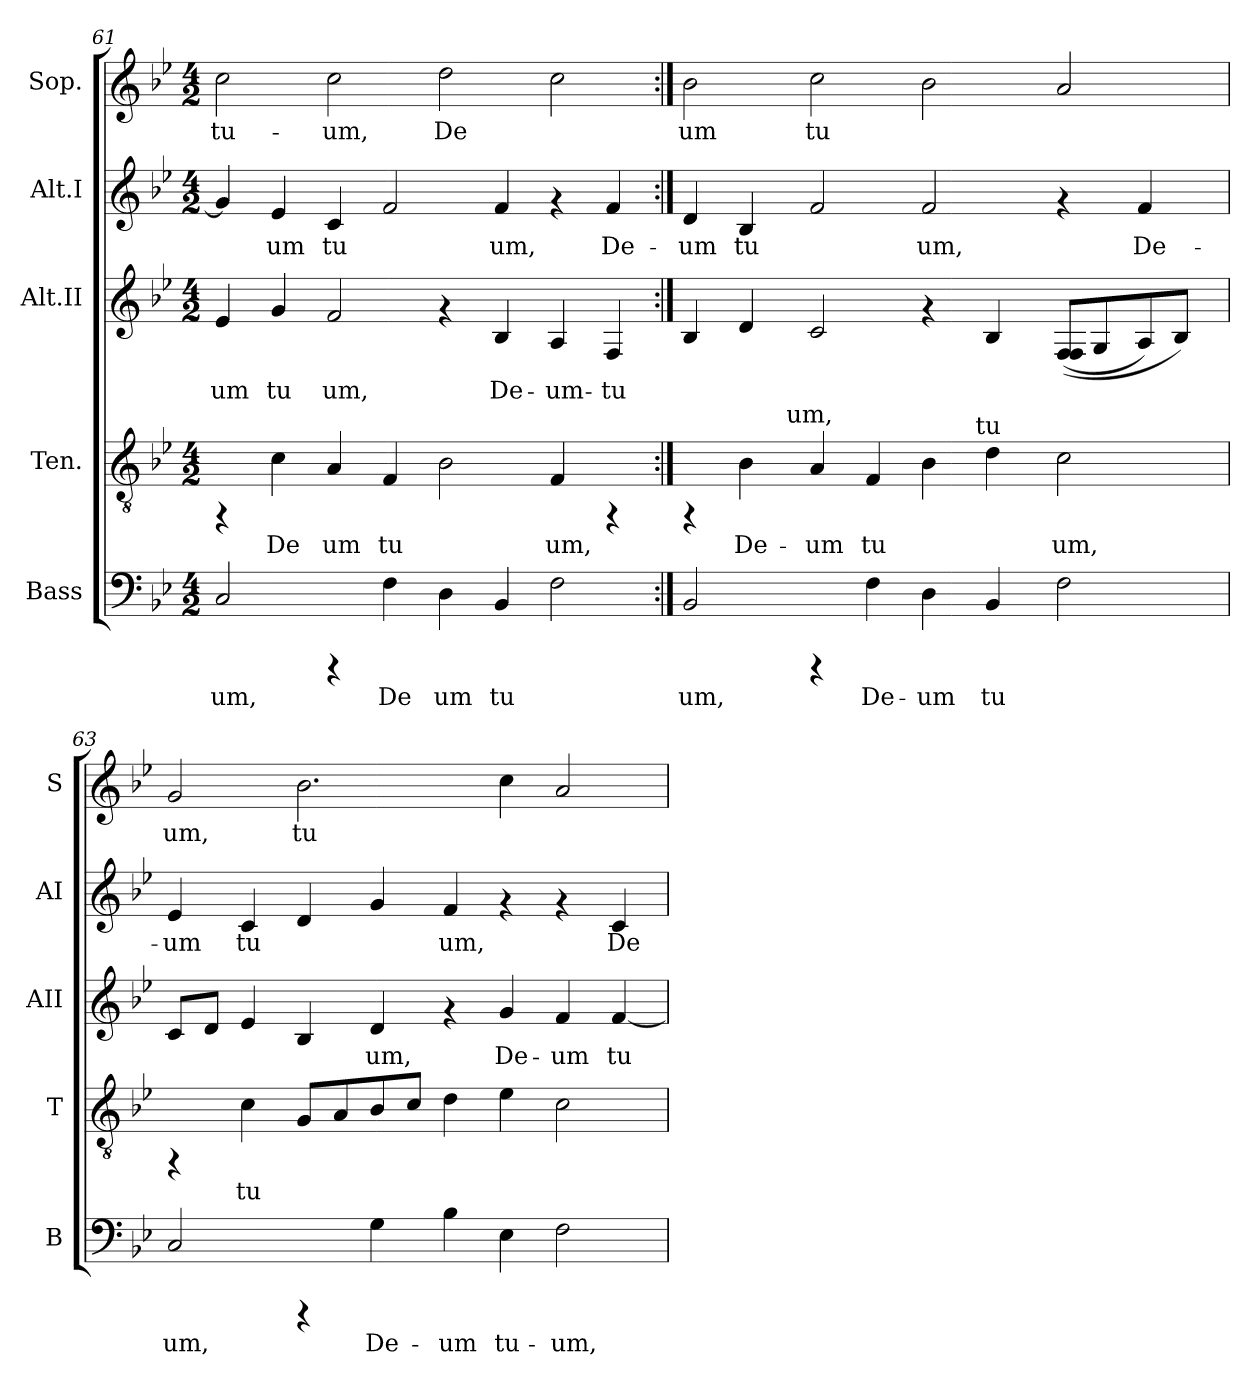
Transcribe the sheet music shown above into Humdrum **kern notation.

**kern	**text	**kern	**text	**kern	**text	**kern	**text	**kern	**text
*part5	*part5	*part4	*part4	*part3	*part3	*part2	*part2	*part1	*part1
*staff5	*staff5	*staff4	*staff4	*staff3	*staff3	*staff2	*staff2	*staff1	*staff1
*I"Bass	*	*I"Ten.	*	*I"Alt.II	*	*I"Alt.I	*	*I"Sop.	*
*I'B	*	*I'T	*	*I'AII	*	*I'AI	*	*I'S	*
*clefF4	*	*clefGv2	*	*clefG2	*	*clefG2	*	*clefG2	*
*k[b-e-]	*	*k[b-e-]	*	*k[b-e-]	*	*k[b-e-]	*	*k[b-e-]	*
*B-:	*	*B-:	*	*B-:	*	*B-:	*	*B-:	*
*M4/2	*	*M4/2	*	*M4/2	*	*M4/2	*	*M4/2	*
=61	=61	=61	=61	=61	=61	=61	=61	=61	=61
!	!LO:LY:b:cj	!	!	!	!LO:LY:b:cj	!	!LO:LY:b:cj	!	!LO:LY:b:cj
2C/	-um,	4rFF	.	4e-/	-um	4g/]	--	2cc\	tu-
!	!	!	!LO:LY:b:cj	!	!LO:LY:b:cj	!	!LO:LY:b:cj	!	!
.	.	4c\	De	4g/	tu	4e-/	-um	.	.
!	!	!	!LO:LY:b:cj	!	!LO:LY:b:cj	!	!LO:LY:b:cj	!	!LO:LY:b:cj
4rCCC	.	4A/	um	2f/	um,	4c/	tu-	2cc\	-um,
!	!LO:LY:b:cj	!	!LO:LY:b:cj	!	!	!	!LO:LY:b:cj	!	!
4F\	De	4F/	tu-	.	.	2f/	--	.	.
!	!LO:LY:b:cj	!	!LO:LY:b:cj	!	!	!	!	!	!LO:LY:b:cj
4D\	um	2B-\	--	4rf	.	.	.	2dd\	De-
!	!LO:LY:b:cj	!	!	!	!LO:LY:b:cj	!	!LO:LY:b:cj	!	!
4BB-/	tu-	.	.	4B-/	De-	4f/	-um,	.	.
!	!LO:LY:b:cj	!	!LO:LY:b:cj	!	!LO:LY:b:cj	!	!	!	!LO:LY:b:cj
2F\	--	4F/	-um,	4A/	-um-	4rf	.	2cc\	--
!	!	!	!	!	!LO:LY:b:cj	!	!LO:LY:b:cj	!	!
.	.	4rFF	.	4F/	-tu	4f/	De-	.	.
!!LO:LB:g=z
=62:|!	=62:|!	=62:|!	=62:|!	=62:|!	=62:|!	=62:|!	=62:|!	=62:|!	=62:|!
!	!LO:LY:b:cj	!	!	!	!LO:LY:b:cj	!	!LO:LY:b:cj	!	!LO:LY:b:cj
*	*	*^	*	*	*	*	*	*	*
*	*	*	*^	*	*	*	*	*	*	*
2BB-/	-um,	4rFF	4..ryy	1ryy	.	4B-/	.	4d/	-um	2b-\	-um
!	!	!	!	!	!LO:LY:b:cj	!	!LO:LY:b:cj	!	!LO:LY:b:cj	!	!
.	.	4B-\	.	.	De-	4d/	.	4B-/	tu-	.	.
!	!	!	!LO:TX:a:t=um,	!	!	!	!	!	!	!	!
.	.	.	1ryy	.	.	.	.	.	.	.	.
!	!	!	!	!	!LO:LY:b:cj	!	!LO:LY:b:cj	!	!LO:LY:b:cj	!	!LO:LY:b:cj
4rCCC	.	4A/	.	.	-um	2c/	.	2f/	--	2cc\	tu-
!	!LO:LY:b:cj	!	!	!	!LO:LY:b:cj	!	!	!	!	!	!
4F\	De-	4F/	.	.	tu-	.	.	.	.	.	.
!	!LO:LY:b:cj	!	!	!	!LO:LY:b:cj	!	!	!	!LO:LY:b:cj	!	!LO:LY:b:cj
4D\	-um	4B-\	.	8...ryy	--	4rf	.	2f/	-um,	2b-\	--
!	!	!	!	!LO:TX:a:t=tu	!	!	!	!	!	!	!
.	.	.	.	2ryy	.	.	.	.	.	.	.
!	!LO:LY:b:cj	!	!	!	!LO:LY:b:cj	!	!LO:LY:b:cj	!	!	!	!
4BB-/	tu-	4d\	.	.	--	4B-/	.	.	.	.	.
.	.	.	2ryy	.	.	.	.	.	.	.	.
!	!LO:LY:b:cj	!	!	!	!LO:LY:b:cj	!	!LO:LY:b:cj	!	!	!	!LO:LY:b:cj
2F\	--	2c\	.	.	-um,	(>(>8F/ 8F/L	.	4rf	.	2a/	--
!	!	!	!	!	!	!	!LO:LY:b:cj	!	!	!	!
.	.	.	.	.	.	8G/	.	.	.	.	.
.	.	.	.	4ryy	.	.	.	.	.	.	.
!	!	!	!	!	!	!	!LO:LY:b:cj	!	!LO:LY:b:cj	!	!
.	.	.	.	.	.	8A/)	.	4f/	De-	.	.
!	!	!	!	!	!	!	!LO:LY:b:cj	!	!	!	!
.	.	.	.	.	.	8B-/J)	.	.	.	.	.
.	.	.	16ryy	.	.	.	.	.	.	.	.
.	.	.	.	64ryy	.	.	.	.	.	.	.
=63	=63	=63	=63	=63	=63	=63	=63	=63	=63	=63	=63
!	!LO:LY:b:cj	!	!	!	!	!	!LO:LY:b:cj	!	!LO:LY:b:cj	!	!LO:LY:b:cj
*	*	*v	*v	*v	*	*	*	*	*	*	*
2C/	-um,	4rFF	.	8c/L	.	4e-/	-um	2g/	-um,
!	!	!	!	!	!LO:LY:b:cj	!	!	!	!
.	.	.	.	8d/J	.	.	.	.	.
!	!	!	!LO:LY:b:cj	!	!LO:LY:b:cj	!	!LO:LY:b:cj	!	!
.	.	4c\	tu-	4e-/	.	4c/	tu-	.	.
!	!	!	!LO:LY:b:cj	!	!LO:LY:b:cj	!	!LO:LY:b:cj	!	!LO:LY:b:cj
4rCCC	.	8G/L	--	4B-/	.	4d/	--	2.b-\	tu-
!	!	!	!LO:LY:b:cj	!	!	!	!	!	!
.	.	8A/	--	.	.	.	.	.	.
!	!LO:LY:b:cj	!	!LO:LY:b:cj	!	!LO:LY:b:cj	!	!LO:LY:b:cj	!	!
4G\	De-	8B-/	--	4d/	um,	4g/	--	.	.
!	!	!	!LO:LY:b:cj	!	!	!	!	!	!
.	.	8c/J	--	.	.	.	.	.	.
!	!LO:LY:b:cj	!	!LO:LY:b:cj	!	!	!	!LO:LY:b:cj	!	!
4B-\	-um	4d\	--	4rf	.	4f/	-um,	.	.
!	!LO:LY:b:cj	!	!LO:LY:b:cj	!	!LO:LY:b:cj	!	!	!	!LO:LY:b:cj
4E-\	tu-	4e-\	--	4g/	De-	4rf	.	4cc\	--
!	!LO:LY:b:cj	!	!LO:LY:b:cj	!	!LO:LY:b:cj	!	!	!	!LO:LY:b:cj
2F\	-um,	2c\	--	4f/	-um	4rf	.	2a/	--
!	!	!	!	!	!LO:LY:b:cj	!	!LO:LY:b:cj	!	!
.	.	.	.	[<4f/	tu-	4c/	De-	.	.
=	=	=	=	=	=	=	=	=	=
*-	*-	*-	*-	*-	*-	*-	*-	*-	*-
